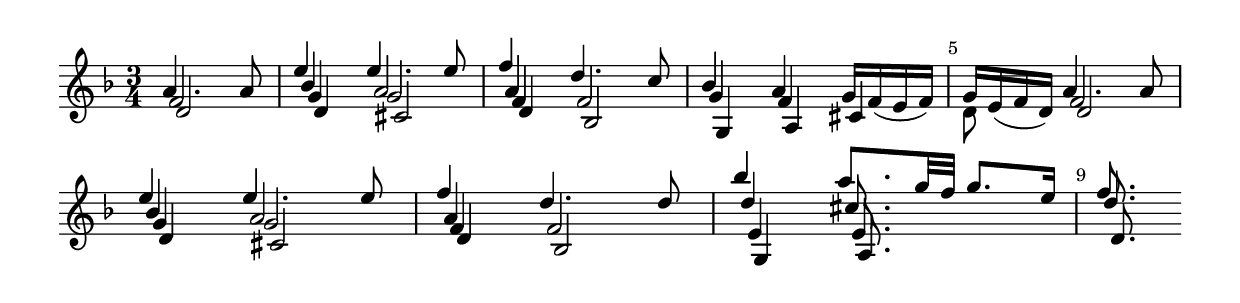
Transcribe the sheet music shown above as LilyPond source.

\version "2.22.1"

voiceFive = #(context-spec-music (make-voice-props-set 4) 'Voice)
voiceSeven = #(context-spec-music (make-voice-props-set 6) 'Voice)

\score {
  \fixed c'
  \new Staff {
    \time 3/4
    \key d \minor
    \partial 2
    <<
      \new Voice = "1" { \voiceOne    { s2     | e'4  e'4. e'8 | f'4 d'4. c'8 | bes4  a4  g16 f _(e f ) | g e _(f d)      } }
      \new Voice = "2" { \voiceThree  { a4. a8 | bes4 a2       | a4  s2       | s2.                     | s4              } }
      \new Voice = "3" { \voiceFive   { f2     | g4   g2       | f4  f2       | g4    f4  s4            | s4              } }
      \new Voice = "4" { \voiceSeven  { d2     | d4   cis2     | d4  bes,2    | g,4   a,4 cis4          | \voiceTwo d8 s8 } }
    >>
    <<
      \new Voice = "1" { \voiceOne    { s2     | e'4  e'4. e'8 | f'4 d'4. d'8 | bes'4 a'8.    g'32 f' g'8. e'16 | f'8. } }
      \new Voice = "2" { \voiceThree  { a4. a8 | bes4 a2       | a4  s2       | d'4   cis'8.  s16     s4        | d'8. } }
      \new Voice = "3" { \voiceFive   { f2     | g4   g2       | f4  f2       | e4    e8.     s16     s4        | s8.  } }
      \new Voice = "4" { \voiceSeven  { d2     | d4   cis2     | d4  bes,2    | g,4   a,8.    s16     s4        | d8.  } }
    >>
  }
  \layout {
    indent = #0
    \context {
      \Score
      barNumberVisibility = #(modulo-bar-number-visible 4 1)
      currentBarNumber = #2
      \override BarNumber.break-visibility = ##(#f #t #t)
    }
  }
  \midi {
    \tempo 4 = 56
  }
}
